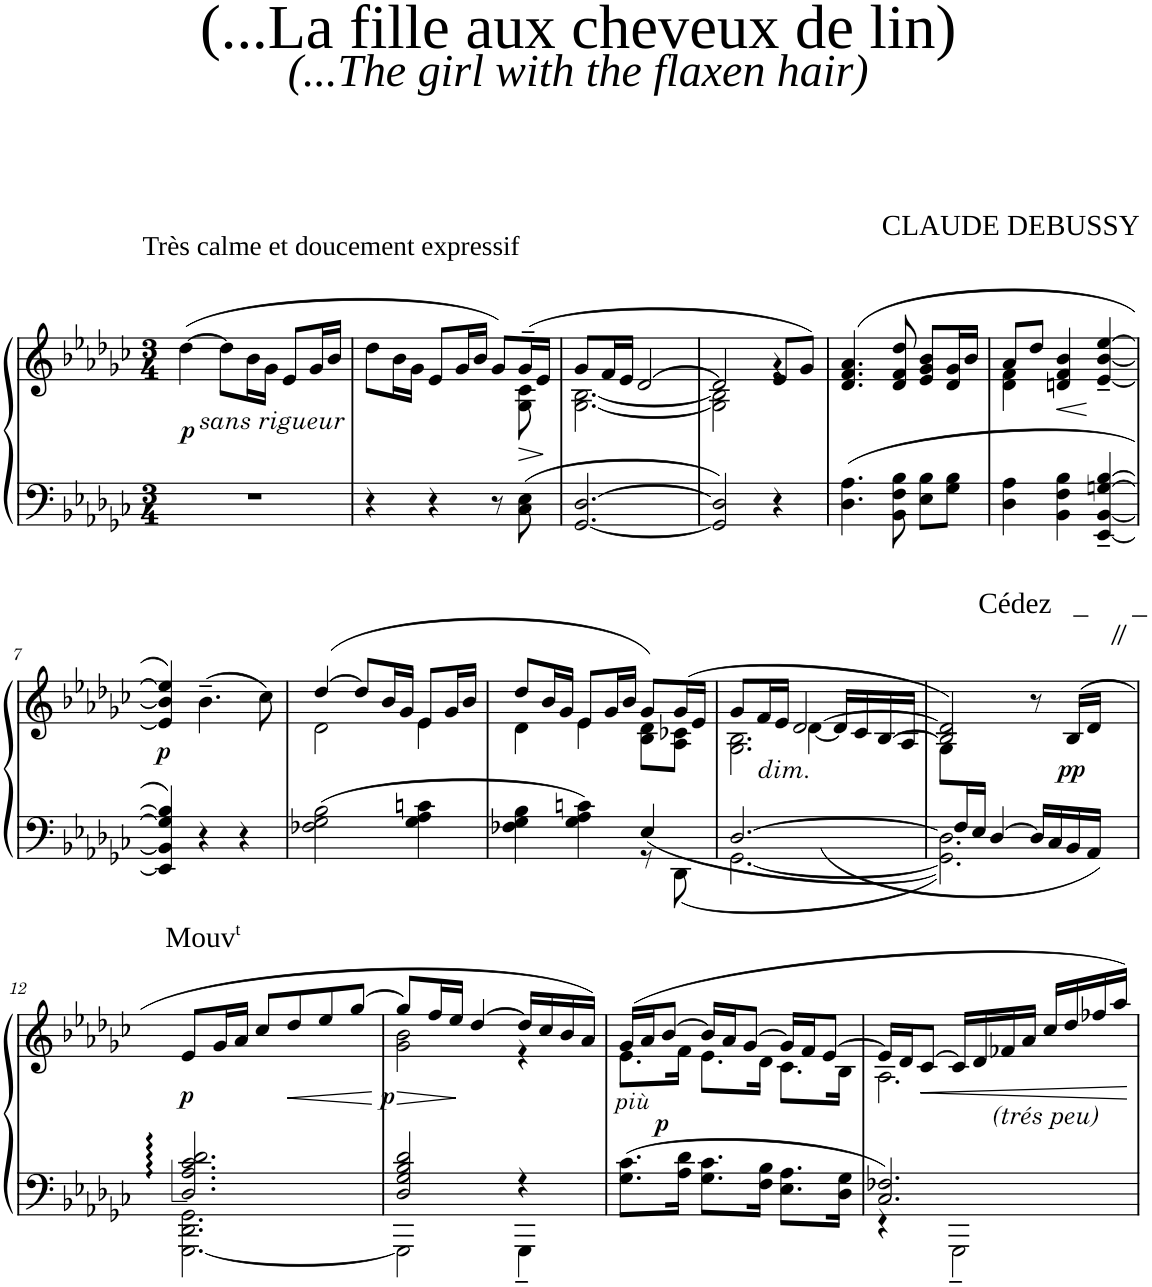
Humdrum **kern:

**kern	**kern	**dynam
*part1	*part1	*part1
*staff2	*staff1	*staff1/2
*I"Piano	*	*
*I'Pno.	*	*
*clefF4	*clefG2	*
*k[b-e-a-d-g-c-]	*k[b-e-a-d-g-c-]	*
*M3/4	*M3/4	*
=1	=1	=1
!	!LO:TX:b:i:t=sans rigueur	!
!	!LO:TX:a:t=Très calme et doucement expressif	!
!	!	!LO:DY:b
2.r	([4dd-\	p
.	8dd-\L]	.
.	16b-\L	.
.	16g-\JJ	.
.	8e-/L	.
.	16g-/L	.
.	16b-/JJ	.
=2	=2	=2
*	*^	*
4r	8dd-\L	8ryy	.
*	*v	*v	*
.	16b-\L	.
.	16g-\JJ	.
4r	8e-/L	.
.	16g-/L	.
.	16b-/JJ	.
8r	8g-/L)	.
!	!	!LO:HP:b
*	*^	*
8C-\ 8E-\	(16g-~/L	8G-\ 8c-\	>
.	16e-/JJ	.	.
*	*v	*v	*
.	.	]
=3	=3	=3
*	*^	*
[2.GG-/ [2.D-/	8g-/L	[2.G-\ [2.B-\	.
.	16f/L	.	.
.	16e-/JJ	.	.
.	[2d-/	.	.
=4	=4	=4	=4
2GG-/] 2D-/]	2d-/]	2G-\] 2B-\]	.
4r	8e-/L	4r	.
.	8g-/J)	.	.
*	*v	*v	*
=5	=5	=5
4.D-\ 4.A-\	(4.d-/ 4.f/ 4.a-/	.
8BB-\ 8F\ 8B-\	8d-/ 8f/ 8dd-/	.
8E-\ 8B-\L	8e-/ 8g-/ 8b-/L	.
8G-\ 8B-\J	16d-/ 16g-/L	.
.	16b-/JJ	.
=6	=6	=6
*	*^	*
4D-\ 4A-\	8a-/L	4d-\ 4f\	.
.	8dd-/J	.	.
!	!	!	!LO:HP:b
4BB-\ 4F\ 4B-\	4dn/ 4f/ 4b-/	2ryy	<
[4EE-/~ [4BB-/~ [4Gn/~ [4B-/~	[<4e-/~< [<4b-/~< [4ee-/~<	.	[
*	*v	*v	*
!!LO:LB:g=z
=7	=7	=7
!	!	!LO:DY:b
4EE-/] 4BB-/] 4G/] 4B-/]	4e-/] 4b-/] 4ee-/])	p
4r	(4.b-~\	.
4r	.	.
.	8cc-\)	.
=8	=8	=8
*	*^	*
2F-X\ 2G-\ 2B-\	([4dd-/	2d-\	.
.	8dd-/L]	.	.
.	16b-/L	.	.
.	16g-/JJ	.	.
4G-\ 4A-\ 4cn\	8e-/L	4e-\	.
.	16g-/L	.	.
.	16b-/JJ	.	.
=9	=9	=9	=9
*^	*	*	*
4F-X\ 4G-\ 4B-\	2ryy	8dd-/L	4d-\	.
.	.	16b-/L	.	.
.	.	16g-/JJ	.	.
4G-\ 4A-\ 4cn\	.	8e-/L	4e-\	.
.	.	16g-/L	.	.
.	.	16b-/JJ	.	.
4E-/	8r	8g-/L)	8B-\ 8d-\L	.
.	8DD-\	(16g-/L	8A-\ 8c-X\J	.
.	.	16e-/JJ	.	.
=10	=10	=10	=10	=10
*	*	*	*^	*
[2.D-/	[2.GG-\	8g-/L	2.G-\ 2.B-\	4ryy	.
!	!	!LO:TX:b:i:t=dim.	!	!	!
.	.	16f/L	.	.	.
.	.	16e-/JJ	.	.	.
.	.	[2d-/	.	([4d-\	.
.	.	.	.	16d-/LL]	.
.	.	.	.	16c-/	.
.	.	.	.	[>16B-/	.
.	.	.	.	16A-/JJ	.
=11	=11	=11	=11	=11	=11
!	!	!LO:TX:a:t=Cédez   _      _	!	!	!
*	*	*	*v	*v	*
8ryy	2.GG-\] 2.D-\]	2B-/] 2d-/])	8G-\L	.
16F/L	.	.	2ryy	.
16E-/JJ	.	.	.	.
[4D-/	.	.	.	.
16D-/LL]	.	8r	.	.
16C-/	.	.	.	.
!	!	!	!	!LO:DY:b
16BB-/	.	(16B-/LL	8ryy	pp
16AA-/JJ)	.	16d-Z/JJ	.	.
*	*	*v	*v	*
!!LO:LB:g=z
=12	=12	=12	=12
!	!	!LO:TX:a:t=Mouv	!
!	!	!LO:TX:a:t=t	!
!	!	!	!LO:DY:b
2.D-/ 2.A-/ 2.c-/ 2.d-/	[2.GGG-\ 2.DD-\ 2.GG-\	8e-/L	p
.	.	16g-/L	.
.	.	16a-/JJ	.
.	.	8cc-/L	.
!	!	!	!LO:HP:b
.	.	8dd-/	<
.	.	8ee-/	.
.	.	[8gg-/J	.
*v	*v	*	*
.	.	[
=13	=13	=13
*^	*	*
!	!	!	!LO:HP:b
*	*	*^	*
!	!	!	!	!LO:DY:n=1:b
2D-/ 2G-/ 2B-/ 2d-/	2GGG-\]	8gg-/L]	2g-\ 2b-\	> p
.	.	16ff/L	.	.
.	.	16ee-/JJ	.	.
.	.	[4dd-/	.	.
4r	4GGG-~\	16dd-/LL]	4r	]
.	.	16cc-/	.	.
.	.	16b-/	.	.
.	.	16a-/JJ)	.	.
*v	*v	*	*	*
=14	=14	=14	=14
!	!LO:TX:b:i:t=più	!	!
!	!	!	!LO:DY:a=2
8.G-\ 8.c-\L	(16g-/LL	8.e-\L	p
.	16a-/J	.	.
.	[8b-/J	.	.
16A-\ 16d-\Jk	.	16f\Jk	.
8.G-\ 8.c-\L	16b-/LL]	8.e-\L	.
.	16a-/J	.	.
.	[8g-/J	.	.
16F\ 16B-\Jk	.	16d-\Jk	.
8.E-\ 8.A-\L	16g-/LL]	8.c-\L	.
.	16f/J	.	.
.	[8e-/J	.	.
16D-\ 16G-\Jk	.	16B-\Jk	.
=15	=15	=15	=15
*^	*	*	*
2.C-/ 2.F-X/	4r	16e-/LL]	2.A-\	.
.	.	16d-/J	.	.
!	!	!	!	!LO:HP:b
.	.	[8c-/J	.	<
.	2GGG-~\	16c-/LL]	.	.
!	!	!LO:TX:b:i:t=(trés peu)	!	!
.	.	16d-/	.	.
.	.	16f-X/	.	.
.	.	16a-/JJ	.	.
.	.	16cc-/LL	.	.
.	.	16dd-/	.	.
.	.	16ff-X/	.	.
.	.	16aa-/JJ)	.	.
*v	*v	*	*	*
*	*v	*v	*
.	.	[
=	=	=
*-	*-	*-
